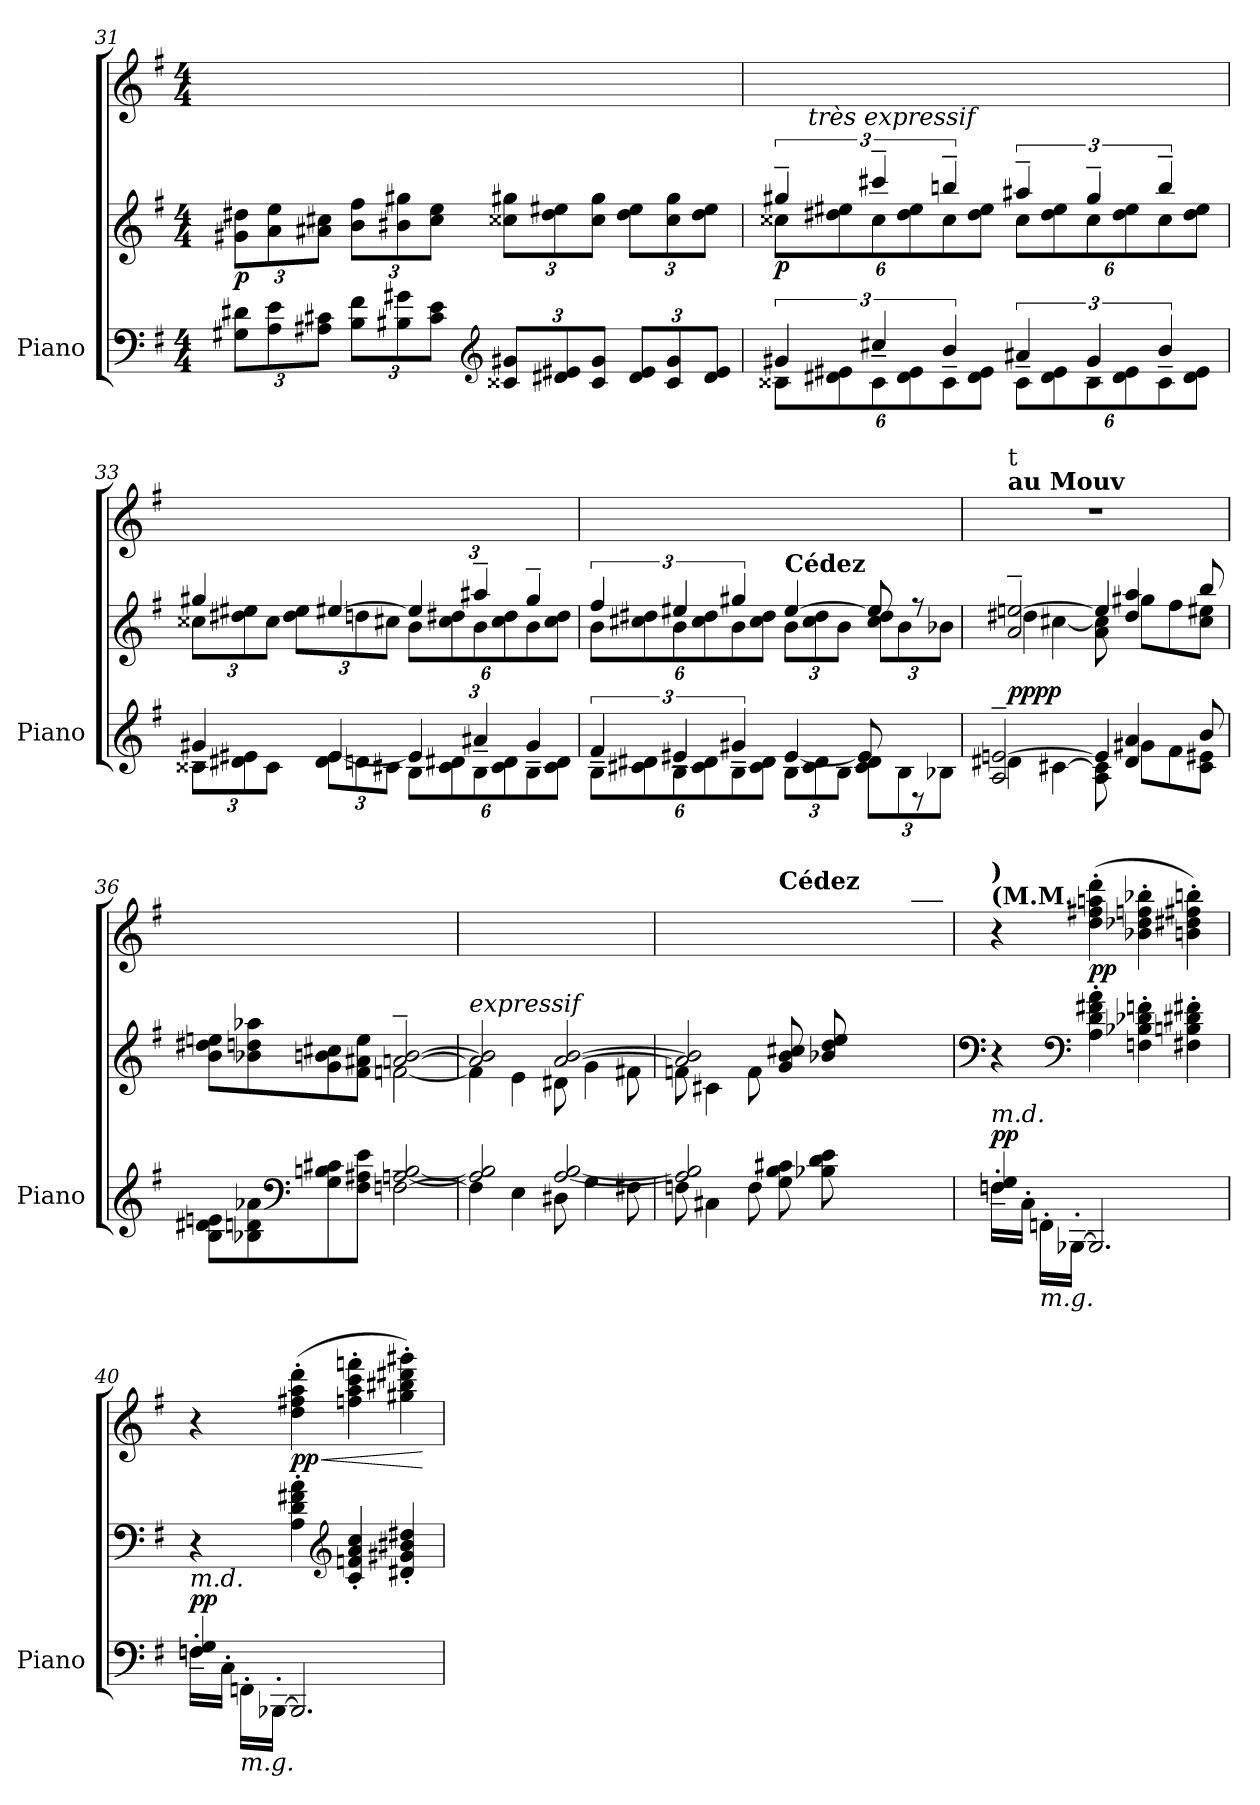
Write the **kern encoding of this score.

**kern	**kern	**kern	**dynam
*part1	*part1	*part1	*part1
*staff3	*staff2	*staff1	*staff1/2/3
*I"Piano	*	*	*
*I'Piano	*	*	*
*clefF4	*clefG2	*clefG2	*
*k[f#]	*k[f#]	*k[f#]	*
*M4/4	*M4/4	*M4/4	*
*Xbrackettup	*Xbrackettup	*	*
=31	=31	=31	=31
!	!	!	!LO:DY:b=2
12G#X\ 12d#X\L	12g#X\ 12dd#X\L	1ryy	p
12A\ 12e\	12a\ 12ee\	.	.
12A#X\ 12c#X\J	12a#X\ 12cc#X\J	.	.
12B\ 12f#\L	12b\ 12ff#\L	.	.
12B#X\ 12g#X\	12b#X\ 12gg#X\	.	.
12c#\ 12e\J	12cc#\ 12ee\J	.	.
*clefG2	*	*	*
12c##X/ 12g#X/L	12cc##X\ 12gg#X\L	.	.
12d#X/ 12e#X/	12dd#\ 12ee#X\	.	.
12c##/ 12g#/J	12cc##\ 12gg#\J	.	.
12d#/ 12e#/L	12dd#\ 12ee#\L	.	.
12c##/ 12g#/	12cc##\ 12gg#\	.	.
12d#/ 12e#/J	12dd#\ 12ee#\J	.	.
=32	=32	=32	=32
*^	*^	*	*
*	*brackettup	*brackettup	*Xbrackettup	*	*
!	!	!	!	!	!LO:DY:b=2
12c##X\L	6g#X~/	6gg#X~/	12cc##X\L	1ryy	p
!	!	!	!LO:TX:i:t=très expressif	!	!
12d#X\ 12e#X\	.	.	12dd#X\ 12ee#X\	.	.
12c##\	6cc#X~/	6ccc#X~/	12cc##\	.	.
12d#\ 12e#\	.	.	12dd#\ 12ee#\	.	.
12c##\	6b~/	6bbn~/	12cc##\	.	.
12d#\ 12e#\J	.	.	12dd#\ 12ee#\J	.	.
*Xbrackettup	*brackettup	*brackettup	*Xbrackettup	*	*
12c##\L	6a#X~/	6aa#X~/	12cc##\L	.	.
12d#\ 12e#\	.	.	12dd#\ 12ee#\	.	.
12c##\	6g#~/	6gg#~/	12cc##\	.	.
12d#\ 12e#\	.	.	12dd#\ 12ee#\	.	.
12c##\	6b~/	6bb~/	12cc##\	.	.
12d#\ 12e#\J	.	.	12dd#\ 12ee#\J	.	.
!!LO:LB:g=z
=33	=33	=33	=33	=33	=33
*Xbrackettup	*	*	*	*	*
12c##X\L	4g#X~/	4gg#X/	12cc##X\L	1ryy	.
12d#X\ 12e#X\	.	.	12dd#X\ 12ee#X\	.	.
12c##\J	.	.	12cc##\J	.	.
12d#\ 12e#\L	[4e#/	[4ee#X/	12dd#\ 12ee#\L	.	.
12dn\	.	.	12ddn\	.	.
12c#X\J	.	.	12cc#X\J	.	.
!	!	!	!	!	!LO:DY:b=2
!	!	!	!	!	!LO:DY:n=1:b=2
12B\L	6e#/]	6ee#/]	12b\L	.	other-dynamics p
12c#\ 12d#X\	.	.	12cc#\ 12dd#X\	.	.
12B\	6a#X~/	6aa#X~/	12b\	.	.
12c#\ 12d#\	.	.	12cc#\ 12dd#\	.	.
12B\	6g#~/	6gg#~/	12b\	.	.
12c#\ 12d#\J	.	.	12cc#\ 12dd#\J	.	.
=34	=34	=34	=34	=34	=34
*	*brackettup	*brackettup	*Xbrackettup	*	*
12B\L	6f#~/	6ff#/	12b\L	1ryy	.
12c#X\ 12d#X\	.	.	12cc#X\ 12dd#X\	.	.
12B\	6e#X~/	6ee#X/	12b\	.	.
12c#\ 12d#\	.	.	12cc#\ 12dd#\	.	.
12B\	6g#X~/	6gg#X/	12b\	.	.
12c#\ 12d#\J	.	.	12cc#\ 12dd#\J	.	.
*Xbrackettup	*	*	*	*	*
!	!	!LO:TX:a:B:t=Cédez	!	!	!
12B\L	[4e#/	[4ee#/	12b\L	.	.
12c#\ 12d#\	.	.	12cc#\ 12dd#\	.	.
12B\J	.	.	12b\J	.	.
12c#\ 12d#\L	8e#/]	8ee#/]	12cc#\ 12dd#\L	.	.
12B\	.	.	12b\	.	.
.	8r	8r	.	.	.
12B-X\J	.	.	12b-X\J	.	.
*v	*v	*	*	*	*
*	*v	*v	*	*
!!LO:PB:g=z
=35	=35	=35	=35
*	*	*MM66	*
*^	*^	*	*
*	*^	*	*^	*	*
!	!	!	!	!	!	!LO:TX:a:B:t=au Mouv	!
!	!	!	!	!	!	!LO:TX:a:t=t	!
!	!	!	!	!	!	!	!LO:DY:a=3
!	!	!	!	!	!	!	!LO:DY:n=1:a=2
4d#X\	2ryy	2A/~ [2en/~	2a/~ [2een/~	4dd#X\	2ryy	1r	pp pp
[4c#X\	.	.	.	[4cc#X\	.	.	.
8A\ 8c#\]	8ryy	4e/]	4ee/]	8a\ 8cc#\]	8ryy	.	.
8g#X\L	4d#/ 4a/	.	.	8gg#X\L	4dd#/ 4aa/	.	.
8f#\	.	8ryy	8ryy	8ff#\	.	.	.
8c#\ 8e#X\J	8ryy	8b/	8bb/	8cc#\ 8ee#X\J	8ryy	.	.
*	*v	*v	*	*	*	*	*
*	*	*	*v	*v	*	*
=36	=36	=36	=36	=36	=36
2ryy	8B\ 8d#X\ 8en\L	8b\ 8dd#X\ 8een\L	2ryy	1ryy	.
.	8B-X\ 8dn\ 8a-X\	8b-X\ 8ddn\ 8aa-X\	.	.	.
*clefF4	*	*	*	*	*
.	8G\ 8Bn\ 8c#X\	8g\ 8bn\ 8cc#X\	.	.	.
.	8F#\ 8A#X\ 8e\J	8f#\ 8a#X\ 8ee\J	.	.	.
[2Fn~\	[2An/ [2B/	[2an/~> [2b/~>	[2fn\	.	.
=37	=37	=37	=37	=37	=37
!	!	!LO:TX:i:t=expressif	!	!	!
4Fn\]	2A/] 2B/]	2a/] 2b/]	4fn\]	1ryy	.
4E\	.	.	4e\	.	.
8D#X\	[2A/ [2B/	[2a/ [2b/	8d#X\	.	.
4G\	.	.	4g\	.	.
8F#X\	.	.	8f#X\	.	.
!!LO:LB:g=z
=38	=38	=38	=38	=38	=38
*	*	*	*^	*	*
8Fn\	2A/] 2B/]	(>2a/] 2b/]	8fn\	2.ryy	2ryy	.
4C#X\	.	.	4c#X\	.	.	.
8F\	.	.	8f\	.	.	.
!	!	!	!	!	!LO:TX:a:B:t=Cédez	!
2ryy	8G\ 8B\ 8c#X\L	8g/ 8b/ 8cc#X/L	4ryy	.	4ryy	.
.	8B-X\ 8d\ 8e\	8b-X/ 8dd/ 8ee/	.	.	.	.
.	4ryy	4ryy	4ryy	8d-X\ 8fn\ 8gn\	8dd-X\ 8ffn\ 8ggn\	.
.	.	.	.	8e\ 8a-X\ 8b-X\J	8ee\ 8aa-X\ 8bb-X\J)	.
*	*	*v	*v	*v	*	*
=39	=39	=39	=39	=39
*	*	*	*MM52	*
*	*	*^	*	*
*	*	*	*^	*	*
!	!	!	!	!	!LO:TX:a:B:t=(M.M.	!
!	!	!	!	!	!LO:TX:a:B:t=)	!
!LO:TX:a:i:t=m.d.	!	!	!	!	!	!
!	!	!	!	!	!	!LO:DY:a=3
*	*	*v	*v	*v	*	*
16F'\LL	4Fn/~ 4G/~	4r	4r	pp
16C'\JJ	.	.	.	.
!LO:TX:b:i:t=m.g.	!	!	!	!
16FFn'\LL	.	.	.	.
[16BBB-X'\JJ	.	.	.	.
*	*	*clefF4	*	*
!	!	!	!	!LO:DY:b
4ryy	2.BBB-/]	4A\' 4d\' 4f#X\' 4a\'	(>4dd\' 4ff#X\' 4aan\' 4ddd\'	pp
2ryy	.	4Fn\' 4B-X\' 4d-X\' 4fn\'	4b-X\' 4dd-X\' 4ffn\' 4bb-X\'	.
.	.	4F#X\' 4Bn\' 4d#X\' 4f#X\'	4bn\' 4dd#X\' 4ff#X\' 4bbn\')	.
=40	=40	=40	=40	=40
!LO:TX:a:i:t=m.d.	!	!	!	!
!	!	!	!	!LO:DY:a=3
16F'\LL	4Fn/~ 4G/~	4r	4r	pp
16C'\JJ	.	.	.	.
!LO:TX:b:i:t=m.g.	!	!	!	!
16FFn'\LL	.	.	.	.
[16BBB-X'\JJ	.	.	.	.
!	!	!	!	!LO:HP:b
!	!	!	!	!LO:DY:n=1:b
4ryy	2.BBB-/]	4A\' 4d\' 4f#X\' 4a\'	(>4dd\' 4ff#X\' 4aa\' 4ddd\'	< pp
*	*	*clefG2	*	*
2ryy	.	4c/' 4fn/' 4a/' 4cc/'	4ffn\' 4aa\' 4ccc\' 4fffn\'	.
.	.	4d#X/' 4g#X/' 4b#X/' 4dd#X/'	4gg#X\' 4bb#X\' 4ddd#X\' 4ggg#X\')	.
*v	*v	*	*	*
.	.	.	[
=	=	=	=
*-	*-	*-	*-
